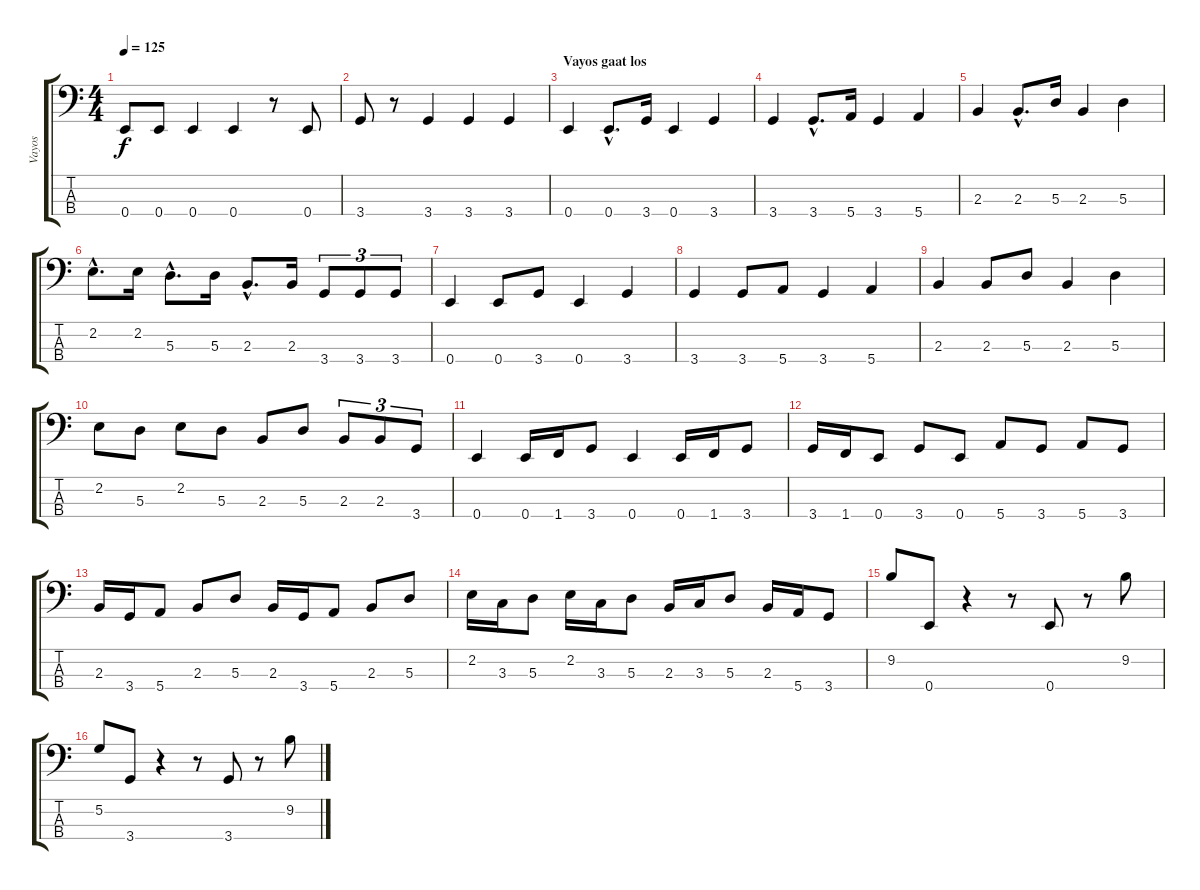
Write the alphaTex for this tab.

\track ("Vayos" "Vayos") {instrument electricbassfinger}
\staff {score tabs}
\tuning (G2 D2 A1 E1) {hide}
\ts (4 4)
\tempo 125
\clef f4
\ks c
0.4.8{dy f} 0.4.8 0.4.4 0.4.4 r.8 0.4.8 |
3.4.8 r.8 3.4.4 3.4.4 3.4.4 |
\section ("" "Vayos gaat los")
0.4.4 0.4{hac}.8{d} 3.4.16 0.4.4 3.4.4 |
3.4.4 3.4{hac}.8{d} 5.4.16 3.4.4 5.4.4 |
2.3.4 2.3{hac}.8{d} 5.3.16 2.3.4 5.3.4 |
2.2{hac}.8{d} 2.2.16 5.3{hac}.8{d} 5.3.16 2.3{hac}.8{d} 2.3.16 3.4.8{tu (3 2)} 3.4.8{tu (3 2)} 3.4.8{tu (3 2)} |
0.4.4 0.4.8 3.4.8 0.4.4 3.4.4 |
3.4.4 3.4.8 5.4.8 3.4.4 5.4.4 |
2.3.4 2.3.8 5.3.8 2.3.4 5.3.4 |
2.2.8 5.3.8 2.2.8 5.3.8 2.3.8 5.3.8 2.3.8{tu (3 2)} 2.3.8{tu (3 2)} 3.4.8{tu (3 2)} |
0.4.4 0.4.16 1.4.16 3.4.8 0.4.4 0.4.16 1.4.16 3.4.8 |
3.4.16 1.4.16 0.4.8 3.4.8 0.4.8 5.4.8 3.4.8 5.4.8 3.4.8 |
2.3.16 3.4.16 5.4.8 2.3.8 5.3.8 2.3.16 3.4.16 5.4.8 2.3.8 5.3.8 |
2.2.16 3.3.16 5.3.8 2.2.16 3.3.16 5.3.8 2.3.16 3.3.16 5.3.8 2.3.16 5.4.16 3.4.8 |
9.2.8 0.4.8 r.4 r.8 0.4.8 r.8 9.2.8 |
5.2.8 3.4.8 r.4 r.8 3.4.8 r.8 9.2.8
